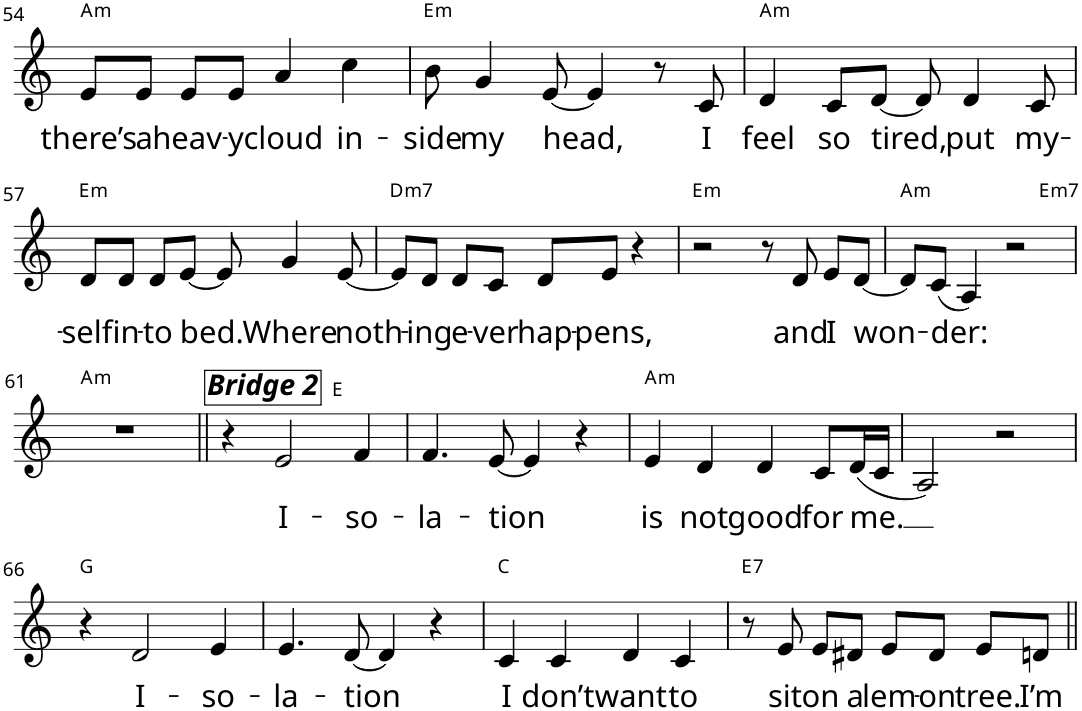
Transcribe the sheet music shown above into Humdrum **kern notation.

**kern	**text	**harte
*part1	*part1	*part1
*staff1	*staff1	*
!!LO:PB:g=z
*clefG2	*	*
*k[]	*	*
*M4/4	*	*
=54	=54	=54
!	!LO:LY:b	!LO:H:kt=m
8e/L	there’s	A:min
!	!LO:LY:b	!
8e/J	a	.
!	!LO:LY:b	!
8e/L	heav-	.
!	!LO:LY:b	!
8e/J	-y	.
!	!LO:LY:b	!
4a/	cloud	.
!	!LO:LY:b	!
4cc\	in-	.
=55	=55	=55
!	!LO:LY:b	!LO:H:kt=m
8b\	-side	E:min
!	!LO:LY:b	!
4g/	my	.
!	!LO:LY:b	!
[8e/	head,	.
4e/]	.	.
8r	.	.
!	!LO:LY:b	!
8c/	I	.
=56	=56	=56
!	!LO:LY:b	!LO:H:kt=m
4d/	feel	A:min
!	!LO:LY:b	!
8c/L	so	.
!	!LO:LY:b	!
[8d/J	tired,	.
8d/]	.	.
!	!LO:LY:b	!
4d/	put	.
!	!LO:LY:b	!
8c/	my-	.
!!LO:LB:g=z
=57	=57	=57
!	!LO:LY:b	!LO:H:kt=m
8d/L	-self	E:min
!	!LO:LY:b	!
8d/J	in-	.
!	!LO:LY:b	!
8d/L	-to	.
!	!LO:LY:b	!
[8e/J	bed.	.
8e/]	.	.
!	!LO:LY:b	!
4g/	Where	.
!	!LO:LY:b	!
[8e/	noth-	.
=58	=58	=58
!	!	!LO:H:kt=m7
8e/L]	.	D:min7
!	!LO:LY:b	!
8d/J	-ing	.
!	!LO:LY:b	!
8d/L	e-	.
!	!LO:LY:b	!
8c/J	-ver	.
!	!LO:LY:b	!
8d/L	hap-	.
!	!LO:LY:b	!
8e/J	-pens,	.
4r	.	.
=59	=59	=59
!	!	!LO:H:kt=m
2r	.	E:min
8r	.	.
!	!LO:LY:b	!
8d/	and	.
!	!LO:LY:b	!
8e/L	I	.
!	!LO:LY:b	!
[8d/J	won-	.
=60	=60	=60
!	!	!LO:H:kt=m
*^	*	*
8d/L]	2.ryy	.	A:min
!	!	!LO:LY:b	!
(8c/J	.	-der:	.
4A/)	.	.	.
2r	.	.	.
!	!	!	!LO:H:kt=m7
.	4ryy	.	E:min7
!!LO:LB:g=z	!!
=61	=61	=61	=61
!	!	!	!LO:H:kt=m
*v	*v	*	*
1r	.	A:min
=62||	=62||	=62||
!LO:TX:a:Bi:t=Bridge 2	!	!
4r	.	E:maj
!	!LO:LY:b	!
2e/	I-	.
!	!LO:LY:b	!
4f/	-so-	.
=63	=63	=63
!	!LO:LY:b	!
4.f/	-la-	.
!	!LO:LY:b	!
[8e/	-tion	.
4e/]	.	.
4r	.	.
=64	=64	=64
!	!LO:LY:b	!LO:H:kt=m
4e/	is	A:min
!	!LO:LY:b	!
4d/	not	.
!	!LO:LY:b	!
4d/	good	.
!	!LO:LY:b	!
8c/L	for	.
!	!LO:LY:b	!
(16d/L	me.	.
16c/JJ	.	.
=65	=65	=65
2A/)	.	.
2r	.	.
!!LO:LB:g=z
=66	=66	=66
4r	.	G:maj
!	!LO:LY:b	!
2d/	I-	.
!	!LO:LY:b	!
4e/	-so-	.
=67	=67	=67
!	!LO:LY:b	!
4.e/	-la-	.
!	!LO:LY:b	!
[8d/	-tion	.
4d/]	.	.
4r	.	.
=68	=68	=68
!	!LO:LY:b	!
4c/	I	C:maj
!	!LO:LY:b	!
4c/	don’t	.
!	!LO:LY:b	!
4d/	want	.
!	!LO:LY:b	!
4c/	to	.
=69	=69	=69
!	!	!LO:H:kt=7
8r	.	E:7
!	!LO:LY:b	!
8e/	sit	.
!	!LO:LY:b	!
8e/L	on	.
!	!LO:LY:b	!
8d#X/J	a	.
!	!LO:LY:b	!
8e/L	lem-	.
!	!LO:LY:b	!
8d#/J	-on	.
!	!LO:LY:b	!
8e/L	tree.	.
!	!LO:LY:b	!
8dn/J	I’m	.
=||	=||	=||
*-	*-	*-
